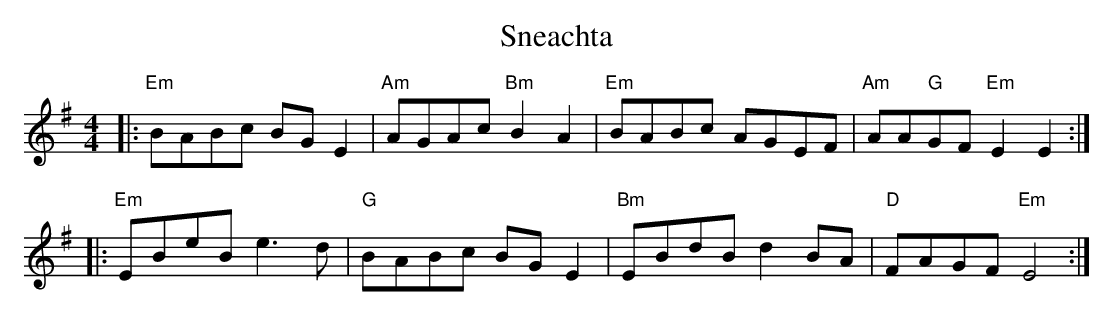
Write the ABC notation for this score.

X:1
T: Sneachta
M: 4/4
L: 1/8
K: Emin
|:"Em"BABc BGE2|"Am"AGAc "Bm"B2A2|"Em"BABc AGEF|"Am"AA"G"GF "Em"E2E2:|
|:"Em"EBeB e3d|"G"BABc BGE2|"Bm"EBdB d2BA|"D"FAGF "Em"E4:|
